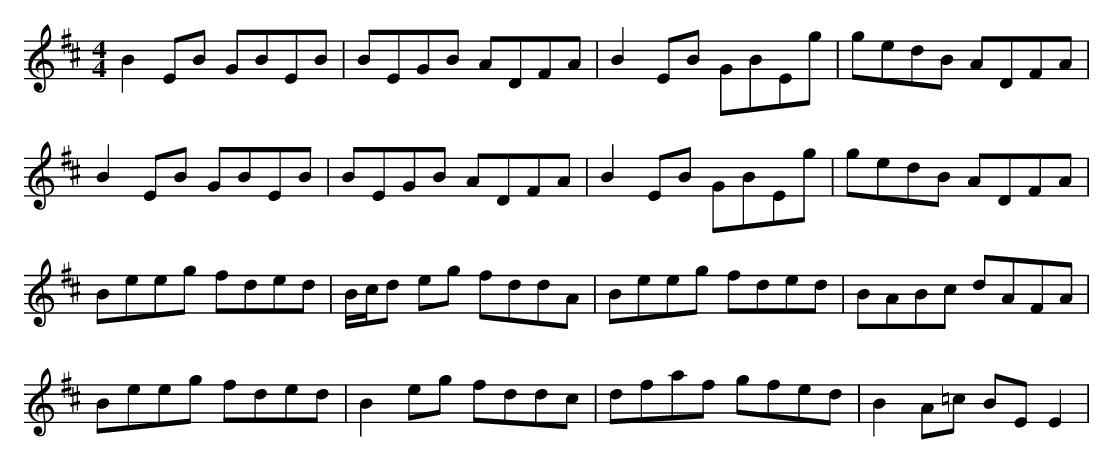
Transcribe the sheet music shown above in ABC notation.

X:1
M:4/4
K:Edor
B2 EB GBEB|BEGB ADFA|B2 EB GBEg|gedB ADFA|
B2 EB GBEB|BEGB ADFA|B2 EB GBEg|gedB ADFA |
Beeg fded|B/c/d eg fddA|Beeg fded|BABc dAFA |
Beeg fded|B2 eg fddc|dfaf gfed|B2 A=c BE E2 |
